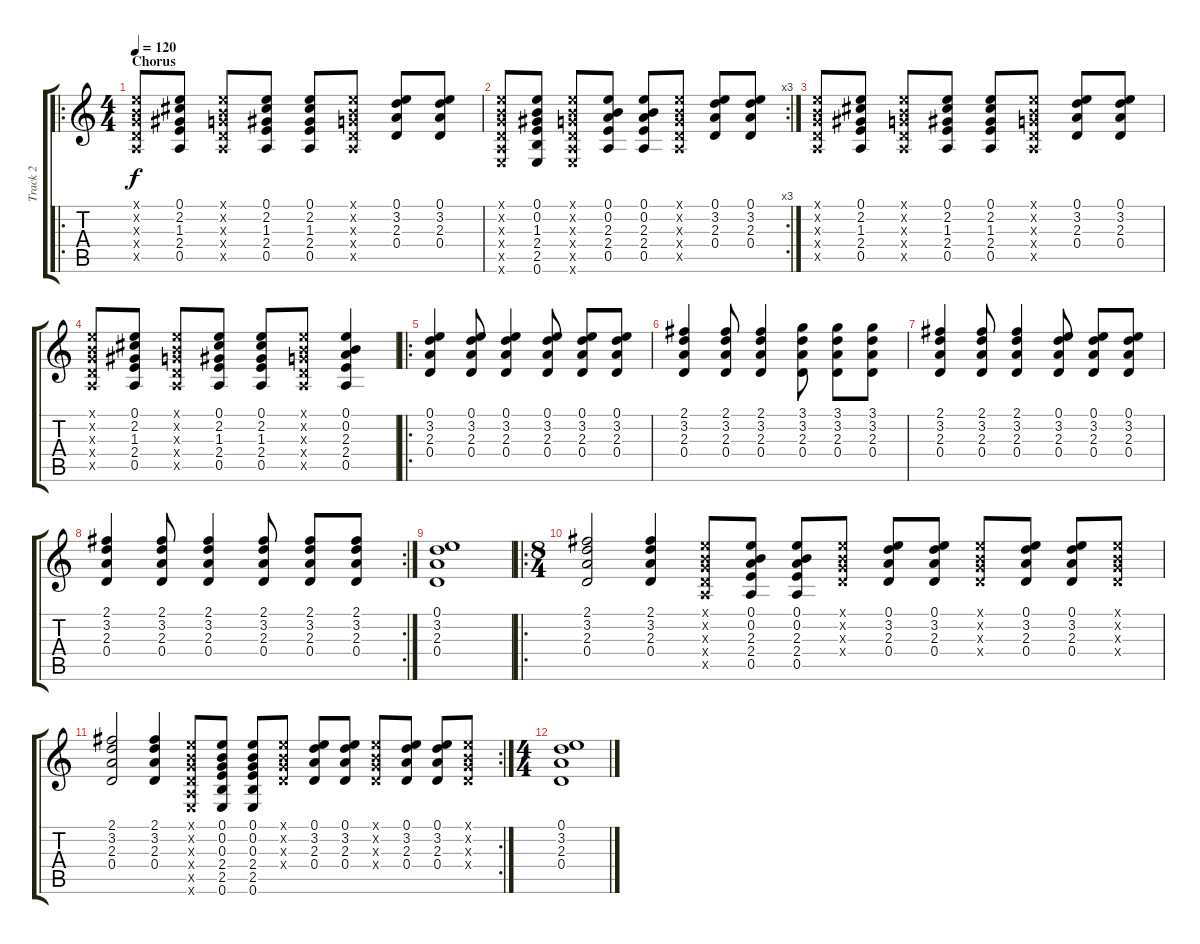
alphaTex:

\track ("Track 2" "Track 2") {instrument acousticguitarnylon}
\staff {score tabs}
\tuning (E4 B3 G3 D3 A2 E2) {hide}
\ro
\ts (4 4)
\section ("" "Chorus")
\tempo 120
\clef g2
\ks c
(0.1{x} 0.2{x} 0.3{x} 0.4{x} 0.5{x}).8{dy f} (0.1 2.2 1.3 2.4 0.5).8 (0.1{x} 0.2{x} 0.3{x} 0.4{x} 0.5{x}).8 (0.1 2.2 1.3 2.4 0.5).8 (0.1 2.2 1.3 2.4 0.5).8 (0.1{x} 0.2{x} 0.3{x} 0.4{x} 0.5{x}).8 (0.1 3.2 2.3 0.4).8 (0.1 3.2 2.3 0.4).8 |
\rc 3
(0.1{x} 0.2{x} 0.3{x} 0.4{x} 0.5{x} 0.6{x}).8 (0.1 0.2 1.3 2.4 2.5 0.6).8 (0.1{x} 0.2{x} 0.3{x} 0.4{x} 0.5{x} 0.6{x}).8 (0.1 0.2 2.3 2.4 0.5).8 (0.1 0.2 2.3 2.4 0.5).8 (0.1{x} 0.2{x} 0.3{x} 0.4{x} 0.5{x}).8 (0.1 3.2 2.3 0.4).8 (0.1 3.2 2.3 0.4).8 |
(0.1{x} 0.2{x} 0.3{x} 0.4{x} 0.5{x}).8 (0.1 2.2 1.3 2.4 0.5).8 (0.1{x} 0.2{x} 0.3{x} 0.4{x} 0.5{x}).8 (0.1 2.2 1.3 2.4 0.5).8 (0.1 2.2 1.3 2.4 0.5).8 (0.1{x} 0.2{x} 0.3{x} 0.4{x} 0.5{x}).8 (0.1 3.2 2.3 0.4).8 (0.1 3.2 2.3 0.4).8 |
(0.1{x} 0.2{x} 0.3{x} 0.4{x} 0.5{x}).8 (0.1 2.2 1.3 2.4 0.5).8 (0.1{x} 0.2{x} 0.3{x} 0.4{x} 0.5{x}).8 (0.1 2.2 1.3 2.4 0.5).8 (0.1 2.2 1.3 2.4 0.5).8 (0.1{x} 0.2{x} 0.3{x} 0.4{x} 0.5{x}).8 (0.1 0.2 2.3 2.4 0.5).4 |
\ro
(0.1 3.2 2.3 0.4).4 (0.1 3.2 2.3 0.4).8 (0.1 3.2 2.3 0.4).4 (0.1 3.2 2.3 0.4).8 (0.1 3.2 2.3 0.4).8 (0.1 3.2 2.3 0.4).8 |
(2.1 3.2 2.3 0.4).4 (2.1 3.2 2.3 0.4).8 (2.1 3.2 2.3 0.4).4 (3.1 3.2 2.3 0.4).8 (3.1 3.2 2.3 0.4).8 (3.1 3.2 2.3 0.4).8 |
(2.1 3.2 2.3 0.4).4 (2.1 3.2 2.3 0.4).8 (2.1 3.2 2.3 0.4).4 (0.1 3.2 2.3 0.4).8 (0.1 3.2 2.3 0.4).8 (0.1 3.2 2.3 0.4).8 |
\rc 2
(2.1 3.2 2.3 0.4).4 (2.1 3.2 2.3 0.4).8 (2.1 3.2 2.3 0.4).4 (2.1 3.2 2.3 0.4).8 (2.1 3.2 2.3 0.4).8 (2.1 3.2 2.3 0.4).8 |
(0.1 3.2 2.3 0.4).1 |
\ro
\ts (8 4)
(2.1 3.2 2.3 0.4).2 (2.1 3.2 2.3 0.4).4 (0.1{x} 0.2{x} 0.3{x} 0.4{x} 0.5{x}).8 (0.1 0.2 2.3 2.4 0.5).8 (0.1 0.2 2.3 2.4 0.5).8 (0.1{x} 0.2{x} 0.3{x} 0.4{x}).8 (0.1 3.2 2.3 0.4).8 (0.1 3.2 2.3 0.4).8 (0.1{x} 0.2{x} 0.3{x} 0.4{x}).8 (0.1 3.2 2.3 0.4).8 (0.1 3.2 2.3 0.4).8 (0.1{x} 0.2{x} 0.3{x} 0.4{x}).8 |
\rc 2
(2.1 3.2 2.3 0.4).2 (2.1 3.2 2.3 0.4).4 (0.1{x} 0.2{x} 0.3{x} 0.4{x} 0.5{x} 0.6{x}).8 (0.1 0.2 0.3 2.4 2.5 0.6).8 (0.1 0.2 0.3 2.4 2.5 0.6).8 (0.1{x} 0.2{x} 0.3{x} 0.4{x}).8 (0.1 3.2 2.3 0.4).8 (0.1 3.2 2.3 0.4).8 (0.1{x} 0.2{x} 0.3{x} 0.4{x}).8 (0.1 3.2 2.3 0.4).8 (0.1 3.2 2.3 0.4).8 (0.1{x} 0.2{x} 0.3{x} 0.4{x}).8 |
\ts (4 4)
(0.1 3.2 2.3 0.4).1
